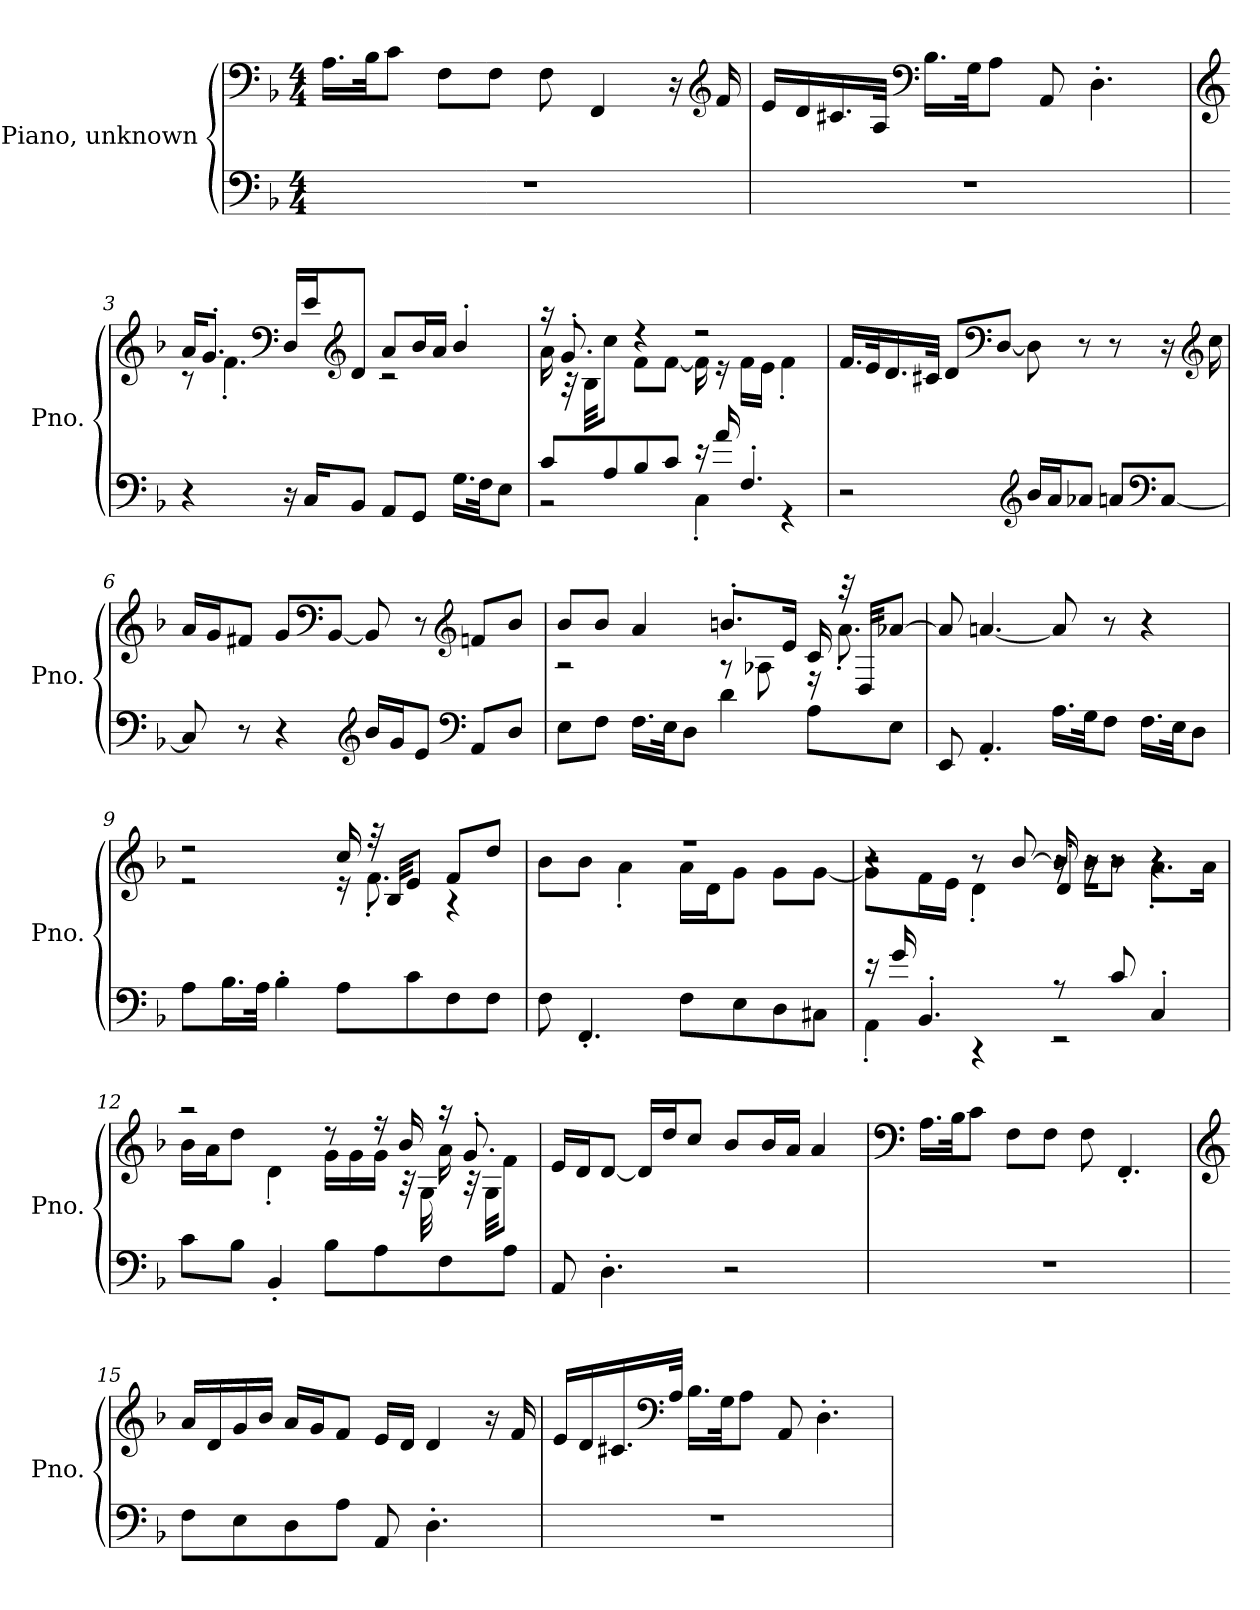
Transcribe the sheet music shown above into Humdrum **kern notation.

**kern	**kern
*part1	*part1
*staff2	*staff1
*I"Piano, unknown	*
*I'Pno.	*
*clefF4	*clefF4
*k[b-]	*k[b-]
*M4/4	*M4/4
*MM120	*MM120
=1	=1
1r	16.A\LL
.	32B-\JK
.	8c\J
.	8F\L
.	8F\J
.	8F\
.	4FF/
.	16r
*	*clefG2
.	16f/
=2	=2
1r	16e/LL
.	16d/
.	16.c#X/
.	32A/JJk
*	*clefF4
.	16.B-\LL
.	32G\JK
.	8A\J
.	8AA/
.	4.D'\
=3	=3
*	*clefG2
*	*^
4r	16a/KL	8r
.	8.g'/J	.
.	.	4.f'\
*	*clefF4	*
16r	16D/LL	.
16C/KL	16e/J	.
*	*clefG2	*
8BB-/J	8d/J	.
8AA/L	8a/L	2r
8GG/J	16b-/L	.
.	16a/JJ	.
16.G\LL	4b-'/	.
32F\JK	.	.
8E\J	.	.
!!LO:LB:g=z	!!
=4	=4	=4
*^	*	*
8c/L	2r	16r	16a\
.	.	8.g'/	32r
.	.	.	32B-\KKL
8A/	.	.	8cc\J
8B-/	.	4r	8f\L
8c/J	.	.	[8f\J
16r	4C'\	2r	16f\]
16a/	.	.	16r
4.F'/	.	.	16f\LL
.	.	.	16e\JJ
.	4r	.	4f'\
*v	*v	*	*
*	*v	*v
=5	=5
2r	16.f/LL
.	32e/K
.	16.d/
.	32c#X/JJk
.	8d/L
*	*clefF4
.	[8D/J
*clefG2	*
16b-/LL	8D\]
16a/J	.
8a-X/J	8r
8an/L	8r
*clefF4	*
[8C/J	16r
*	*clefG2
.	16cc\
!!LO:LB:g=z
=6	=6
8C/]	16a/LL
.	16g/J
8r	8f#X/J
4r	8g/L
*	*clefF4
.	[8BB-/J
*clefG2	*
16b-/LL	8BB-/]
16g/J	.
8e/J	8r
*clefF4	*clefG2
8AA/L	8fn/L
8D/J	8b-/J
=7	=7
*	*^
8E\L	8b-/L	2r
8F\J	8b-/J	.
16.F\LL	4a/	.
32E\JK	.	.
8D\J	.	.
4d\	8.bn'/L	8r
.	.	8A-X\
.	16e/Jk	.
8A\L	16c/	16r
.	32r	8.a'\
.	32D/KKL	.
8E\J	[8a-X/J	.
*	*v	*v
=8	=8
8EE/	8a-/]
4.AA'/	[4.an/
16.A\LL	8a/]
32G\JK	.
8F\J	8r
16.F\LL	4r
32E\JK	.
8D\J	.
!!LO:LB:g=z
=9	=9
*	*^
8A\L	2r	2r
16.B-\L	.	.
32A\JJk	.	.
4B-'\	.	.
8A\L	16cc/	16r
.	32r	8.f'\
.	32B-/KKL	.
8c\	8e/J	.
8F\	8f/L	4r
8F\J	8dd/J	.
=10	=10	=10
8F\	1r	8b-\L
4.FF'/	.	8b-\J
.	.	4a'\
8F\L	.	16a\LL
.	.	16d\J
8E\	.	8g\J
8D\	.	8g\L
8C#X\J	.	[8g\J
=11	=11	=11
*^	*	*^
16r	4AA'\	4r	8g\L]	2r
16g/	.	.	.	.
4.BB-'/	.	.	16f\L	.
.	.	.	16e\JJ	.
.	4r	8r	4d'\	.
.	.	[8b-/	.	.
8r	2r	16b-/]	16r	4d'/
.	.	16r	16b-\KL	.
8c/	.	8r	8b-\J	.
4C'/	.	4r	8.a'\L	4r
.	.	.	16a\Jk	.
*v	*v	*	*	*
*	*	*v	*v
!!LO:LB:g=z
=12	=12	=12
8c\L	2r	16b-\LL
.	.	16a\J
8B-\J	.	8dd\J
4BB-'/	.	4d'\
8B-\L	8r	16g\LL
.	.	16g\
8A\	16r	16g\JJ
.	16b-/	32r
.	.	32G\
8F\	16r	16a\
.	8.g'/	32r
.	.	32G\KKL
8A\J	.	8f\J
*	*v	*v
=13	=13
8AA/	16e/LL
.	16d/J
4.D'\	[8d/J
.	16d/LL]
.	16dd/J
.	8cc/J
2r	8b-/L
.	16b-/L
.	16a/JJ
.	4a/
=14	=14
*	*clefF4
1r	16.A\LL
.	32B-\JK
.	8c\J
.	8F\L
.	8F\J
.	8F\
.	4.FF'/
!!LO:LB:g=z
=15	=15
*	*clefG2
8F\L	16a/LL
.	16d/
8E\	16g/
.	16b-/JJ
8D\	16a/LL
.	16g/J
8A\J	8f/J
8AA/	16e/LL
.	16d/JJ
4.D'\	4d/
.	16r
.	16f/
=16	=16
1r	16e/LL
.	16d/
.	16.c#X/
*	*clefF4
.	32A/JJk
.	16.B-\LL
.	32G\JK
.	8A\J
.	8AA/
.	4.D'\
=	=
*-	*-
